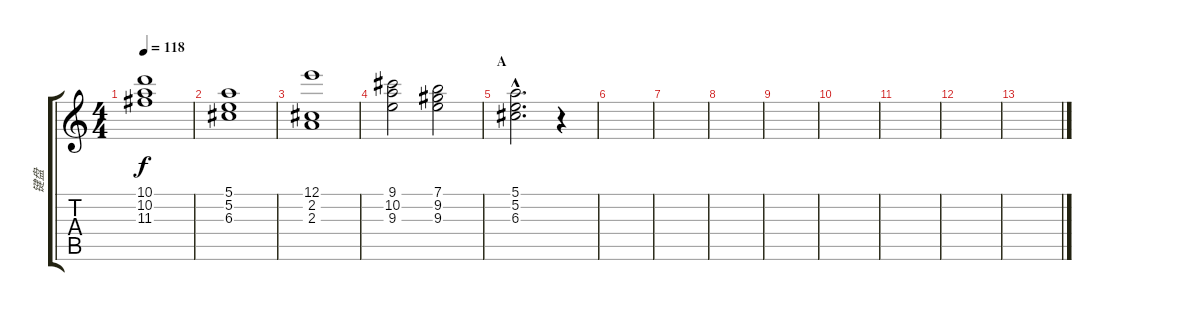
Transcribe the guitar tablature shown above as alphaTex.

\track ("键盘" "键盘") {instrument stringensemble2}
\staff {score tabs}
\tuning (E5 B4 G4 D4 A3 E3) {hide}
\ts (4 4)
\tempo 118
\clef g2
\ks c
(10.1 10.2 11.3).1{dy f} |
(5.1 5.2 6.3).1 |
(12.1 2.2 2.3).1 |
(9.1 10.2 9.3).2 (7.1 9.2 9.3).2 |
\section ("" "A")
(5.1{hac} 5.2{hac} 6.3{hac}).2{d} r.4 |
|
|
|
|
|
|
|
\section ("" "")
